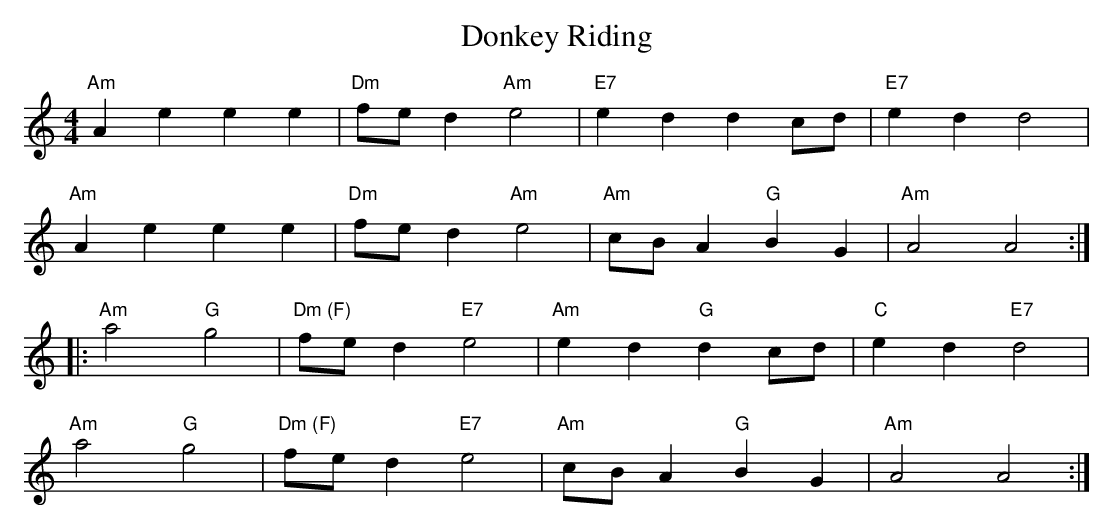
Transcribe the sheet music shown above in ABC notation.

X:1
T:Donkey Riding
M:4/4
K:Am
"Am"A2e2e2e2|"Dm"fed2"Am"e4|"E7"e2d2d2cd|"E7"e2d2d4|
"Am"A2e2e2e2|"Dm"fed2"Am"e4|"Am"cBA2"G"B2G2|"Am"A4A4:|
|:"Am"a4"G"g4|"Dm (F)"fed2"E7"e4|"Am"e2d2"G"d2cd|"C"e2d2"E7"d4|
"Am"a4"G"g4|"Dm (F)"fed2"E7"e4|"Am"cBA2"G"B2G2|"Am"A4A4:|
